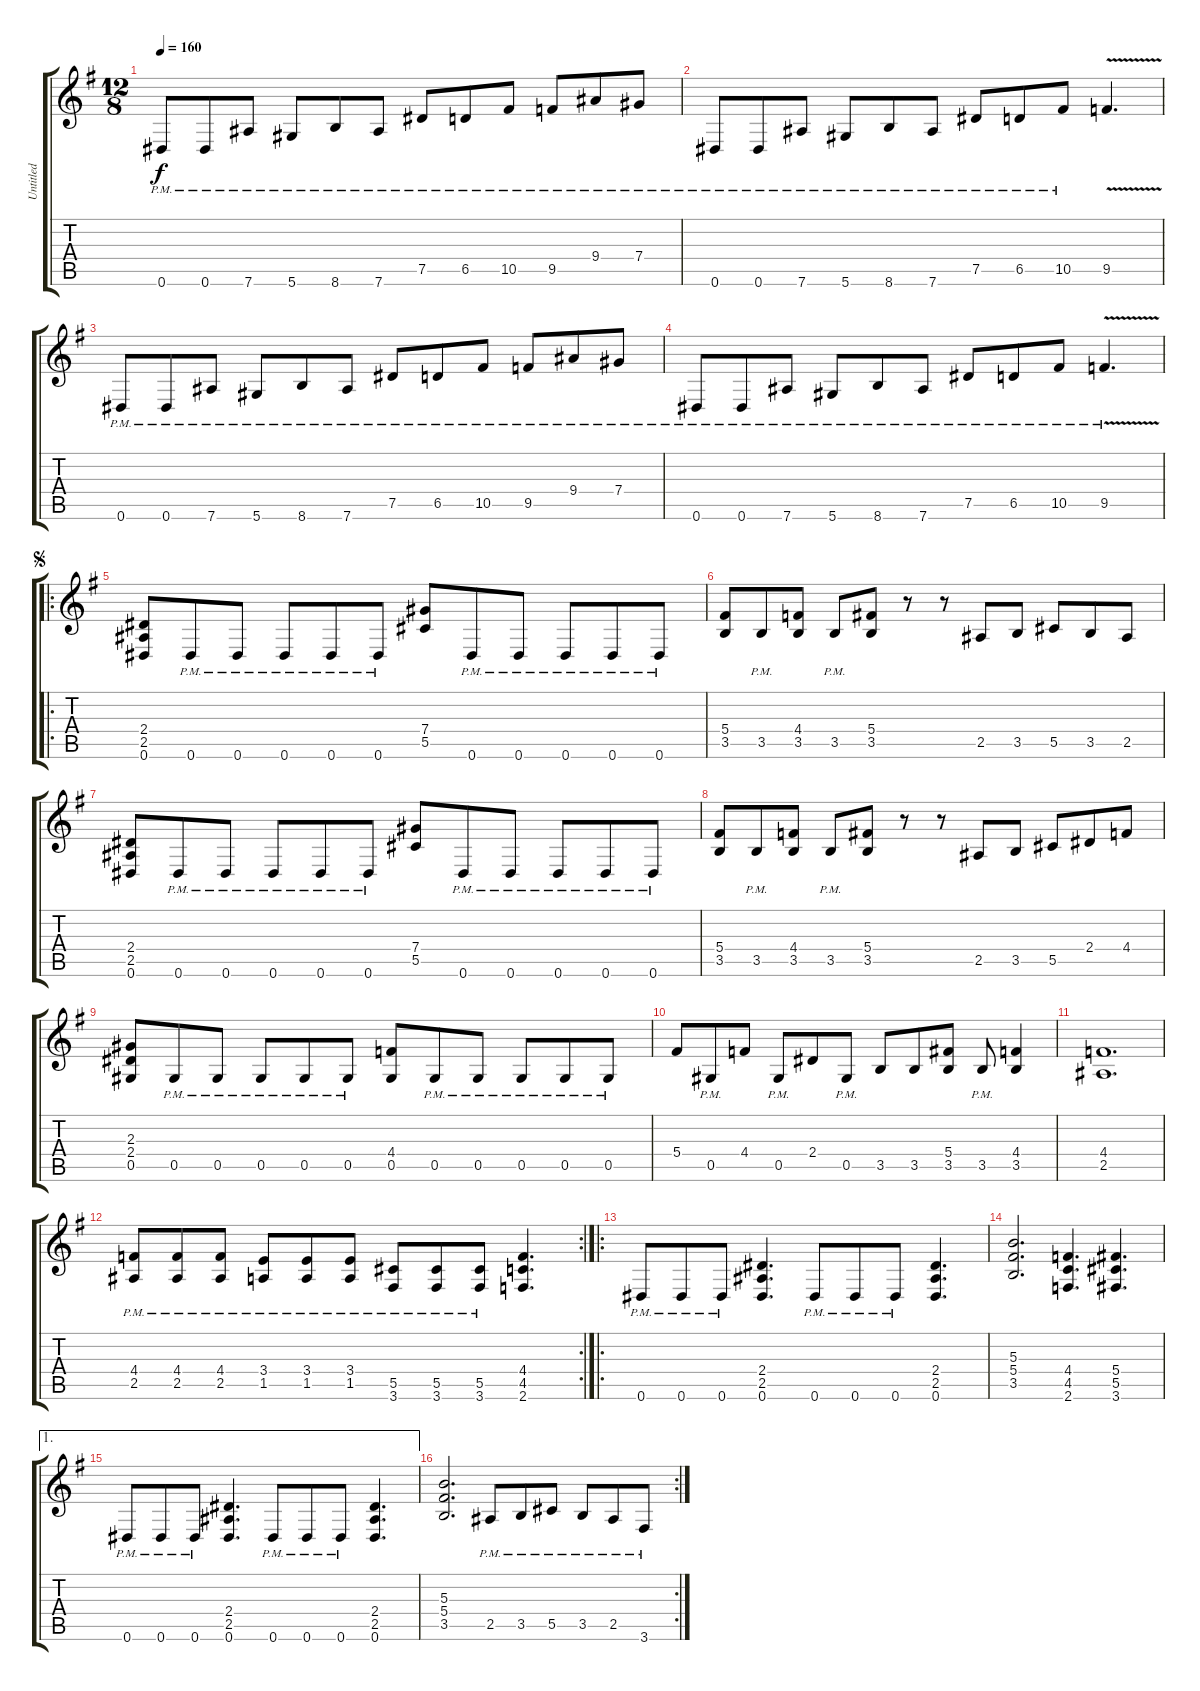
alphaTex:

\track ("Untitled" "Untitled") {instrument distortionguitar}
\staff {score tabs}
\tuning (Eb4 Bb3 Gb3 Db3 Ab2 Eb2) {hide}
\ts (12 8)
\tempo 160
\clef g2
\ks g
0.6{pm}.8{dy f instrument distortionguitar} 0.6{pm}.8 7.6{pm}.8 5.6{pm}.8 8.6{pm}.8 7.6{pm}.8 7.5{pm}.8 6.5{pm}.8 10.5{pm}.8 9.5{pm}.8 9.4{pm}.8 7.4{pm}.8 |
0.6{pm}.8 0.6{pm}.8 7.6{pm}.8 5.6{pm}.8 8.6{pm}.8 7.6{pm}.8 7.5{pm}.8 6.5{pm}.8 10.5{pm}.8 9.5{v}.4{d} |
0.6{pm}.8 0.6{pm}.8 7.6{pm}.8 5.6{pm}.8 8.6{pm}.8 7.6{pm}.8 7.5{pm}.8 6.5{pm}.8 10.5{pm}.8 9.5{pm}.8 9.4{pm}.8 7.4{pm}.8 |
0.6{pm}.8 0.6{pm}.8 7.6{pm}.8 5.6{pm}.8 8.6{pm}.8 7.6{pm}.8 7.5{pm}.8 6.5{pm}.8 10.5{pm}.8 9.5{v pm}.4{d} |
\ro
\jump segno
(2.4 2.5 0.6).8 0.6{pm}.8 0.6{pm}.8 0.6{pm}.8 0.6{pm}.8 0.6{pm}.8 (7.4 5.5).8 0.6{pm}.8 0.6{pm}.8 0.6{pm}.8 0.6{pm}.8 0.6{pm}.8 |
(5.4 3.5).8 3.5{pm}.8 (4.4 3.5).8 3.5{pm}.8 (5.4 3.5).8 r.8 r.8 2.5.8 3.5.8 5.5.8 3.5.8 2.5.8 |
(2.4 2.5 0.6).8 0.6{pm}.8 0.6{pm}.8 0.6{pm}.8 0.6{pm}.8 0.6{pm}.8 (7.4 5.5).8 0.6{pm}.8 0.6{pm}.8 0.6{pm}.8 0.6{pm}.8 0.6{pm}.8 |
(5.4 3.5).8 3.5{pm}.8 (4.4 3.5).8 3.5{pm}.8 (5.4 3.5).8 r.8 r.8 2.5.8 3.5.8 5.5.8 2.4.8 4.4.8 |
(2.3 2.4 0.5).8 0.5{pm}.8 0.5{pm}.8 0.5{pm}.8 0.5{pm}.8 0.5{pm}.8 (4.4 0.5).8 0.5{pm}.8 0.5{pm}.8 0.5{pm}.8 0.5{pm}.8 0.5{pm}.8 |
5.4.8 0.5{pm}.8 4.4.8 0.5{pm}.8 2.4.8 0.5{pm}.8 3.5.8 3.5.8 (5.4 3.5).8 3.5{pm}.8 (4.4 3.5).4 |
(4.4 2.5).1{d} |
\rc 2
(4.4{pm} 2.5{pm}).8 (4.4{pm} 2.5{pm}).8 (4.4{pm} 2.5{pm}).8 (3.4{pm} 1.5{pm}).8 (3.4{pm} 1.5{pm}).8 (3.4{pm} 1.5{pm}).8 (5.5{pm} 3.6{pm}).8 (5.5{pm} 3.6{pm}).8 (5.5{pm} 3.6{pm}).8 (4.4 4.5 2.6).4{d} |
\ro
0.6{pm}.8 0.6{pm}.8 0.6{pm}.8 (2.4 2.5 0.6).4{d} 0.6{pm}.8 0.6{pm}.8 0.6{pm}.8 (2.4 2.5 0.6).4{d} |
(5.3 5.4 3.5).2{d} (4.4 4.5 2.6).4{d} (5.4 5.5 3.6).4{d} |
\ae 1
0.6{pm}.8 0.6{pm}.8 0.6{pm}.8 (2.4 2.5 0.6).4{d} 0.6{pm}.8 0.6{pm}.8 0.6{pm}.8 (2.4 2.5 0.6).4{d} |
\rc 2
(5.3 5.4 3.5).2{d} 2.5{pm}.8 3.5{pm}.8 5.5{pm}.8 3.5{pm}.8 2.5{pm}.8 3.6{pm}.8
